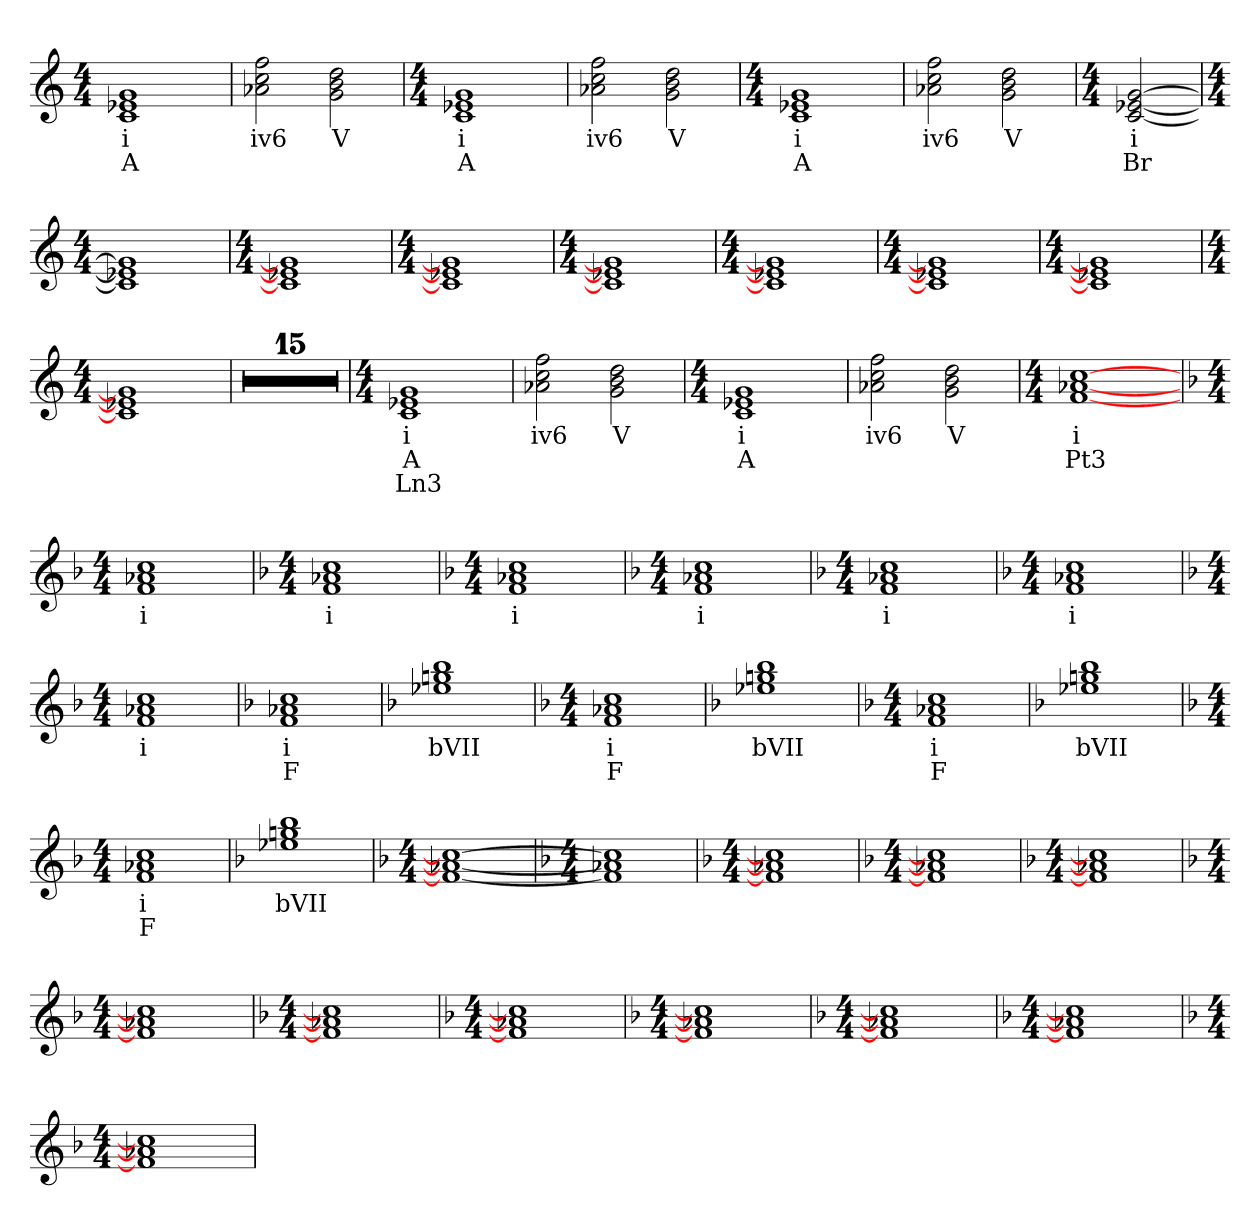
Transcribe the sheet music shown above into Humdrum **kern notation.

**kern	**text	**text	**text
*part1	*part1	*part1	*part1
*staff1	*staff1	*staff1	*staff1
*k[]	*	*	*
*C:	*	*	*
*M4/4	*	*	*
=	=	=	=
1c 1e-X 1g	i	A	.
=	=	=	=
*k[]	*	*	*
*C:	*	*	*
2a-X 2cc 2ff	iv6	.	.
2g 2b 2dd	V	.	.
=	=	=	=
*k[]	*	*	*
*C:	*	*	*
*M4/4	*	*	*
1c 1e-X 1g	i	A	.
=	=	=	=
*k[]	*	*	*
*C:	*	*	*
2a-X 2cc 2ff	iv6	.	.
2g 2b 2dd	V	.	.
=	=	=	=
*k[]	*	*	*
*C:	*	*	*
*M4/4	*	*	*
1c 1e-X 1g	i	A	.
=	=	=	=
*k[]	*	*	*
*C:	*	*	*
2a-X 2cc 2ff	iv6	.	.
2g 2b 2dd	V	.	.
=	=	=	=
*k[]	*	*	*
*C:	*	*	*
*M4/4	*	*	*
[2c [2e-X [2g	i	Br	.
=	=	=	=
*k[]	*	*	*
*C:	*	*	*
*M4/4	*	*	*
1c] 1e-X] 1g]	.	.	.
=	=	=	=
*k[]	*	*	*
*C:	*	*	*
*M4/4	*	*	*
1c] 1e-X] 1g]	.	.	.
=	=	=	=
*k[]	*	*	*
*C:	*	*	*
*M4/4	*	*	*
1c] 1e-X] 1g]	.	.	.
=	=	=	=
*k[]	*	*	*
*C:	*	*	*
*M4/4	*	*	*
1c] 1e-X] 1g]	.	.	.
=	=	=	=
*k[]	*	*	*
*C:	*	*	*
*M4/4	*	*	*
1c] 1e-X] 1g]	.	.	.
=	=	=	=
*k[]	*	*	*
*C:	*	*	*
*M4/4	*	*	*
1c] 1e-X] 1g]	.	.	.
=	=	=	=
*k[]	*	*	*
*C:	*	*	*
*M4/4	*	*	*
1c] 1e-X] 1g]	.	.	.
=	=	=	=
*k[]	*	*	*
*C:	*	*	*
*M4/4	*	*	*
1c] 1e-X] 1g]	.	.	.
=	=	=	=
*k[]	*	*	*
*C:	*	*	*
1r	.	.	.
=	=	=	=
*k[]	*	*	*
*C:	*	*	*
1r	.	.	.
=	=	=	=
*k[]	*	*	*
*C:	*	*	*
1r	.	.	.
=	=	=	=
*k[]	*	*	*
*C:	*	*	*
1r	.	.	.
=	=	=	=
*k[]	*	*	*
*C:	*	*	*
1r	.	.	.
=	=	=	=
*k[]	*	*	*
*C:	*	*	*
1r	.	.	.
=	=	=	=
*k[]	*	*	*
*C:	*	*	*
1r	.	.	.
=	=	=	=
*k[]	*	*	*
*C:	*	*	*
1r	.	.	.
=	=	=	=
*k[]	*	*	*
*C:	*	*	*
1r	.	.	.
=	=	=	=
*k[]	*	*	*
*C:	*	*	*
1r	.	.	.
=	=	=	=
*k[]	*	*	*
*C:	*	*	*
1r	.	.	.
=	=	=	=
*k[]	*	*	*
*C:	*	*	*
1r	.	.	.
=	=	=	=
*k[]	*	*	*
*C:	*	*	*
1r	.	.	.
=	=	=	=
*k[]	*	*	*
*C:	*	*	*
1r	.	.	.
=	=	=	=
*k[]	*	*	*
*C:	*	*	*
1r	.	.	.
=	=	=	=
*k[]	*	*	*
*C:	*	*	*
*M4/4	*	*	*
1c 1e-X 1g	i	A	Ln3
=	=	=	=
*k[]	*	*	*
*C:	*	*	*
2a-X 2cc 2ff	iv6	.	.
2g 2b 2dd	V	.	.
=	=	=	=
*k[]	*	*	*
*C:	*	*	*
*M4/4	*	*	*
1c 1e-X 1g	i	A	.
=	=	=	=
*k[]	*	*	*
*C:	*	*	*
2a-X 2cc 2ff	iv6	.	.
2g 2b 2dd	V	.	.
=	=	=	=
*k[]	*	*	*
*C:	*	*	*
*M4/4	*	*	*
[1f [1a-X [1cc	i	Pt3	.
=	=	=	=
*k[b-]	*	*	*
*F:	*	*	*
*M4/4	*	*	*
1f 1a-X 1cc	i	.	.
=	=	=	=
*k[b-]	*	*	*
*F:	*	*	*
*M4/4	*	*	*
1f 1a-X 1cc	i	.	.
=	=	=	=
*k[b-]	*	*	*
*F:	*	*	*
*M4/4	*	*	*
1f 1a-X 1cc	i	.	.
=	=	=	=
*k[b-]	*	*	*
*F:	*	*	*
*M4/4	*	*	*
1f 1a-X 1cc	i	.	.
=	=	=	=
*k[b-]	*	*	*
*F:	*	*	*
*M4/4	*	*	*
1f 1a-X 1cc	i	.	.
=	=	=	=
*k[b-]	*	*	*
*F:	*	*	*
*M4/4	*	*	*
1f 1a-X 1cc	i	.	.
=	=	=	=
*k[b-]	*	*	*
*F:	*	*	*
*M4/4	*	*	*
1f 1a-X 1cc	i	.	.
=	=	=	=
*k[b-]	*	*	*
*F:	*	*	*
1f 1a-X 1cc	i	F	.
=	=	=	=
*k[b-]	*	*	*
*F:	*	*	*
1ee-X 1ggn 1bb-	bVII	.	.
=	=	=	=
*k[b-]	*	*	*
*F:	*	*	*
*M4/4	*	*	*
1f 1a-X 1cc	i	F	.
=	=	=	=
*k[b-]	*	*	*
*F:	*	*	*
1ee-X 1ggn 1bb-	bVII	.	.
=	=	=	=
*k[b-]	*	*	*
*F:	*	*	*
*M4/4	*	*	*
1f 1a-X 1cc	i	F	.
=	=	=	=
*k[b-]	*	*	*
*F:	*	*	*
1ee-X 1ggn 1bb-	bVII	.	.
=	=	=	=
*k[b-]	*	*	*
*F:	*	*	*
*M4/4	*	*	*
1f 1a-X 1cc	i	F	.
=	=	=	=
*k[b-]	*	*	*
*F:	*	*	*
1ee-X 1ggn 1bb-	bVII	.	.
=	=	=	=
*k[b-]	*	*	*
*F:	*	*	*
*M4/4	*	*	*
1f_ 1a-X_ 1cc_	.	.	.
=	=	=	=
*k[b-]	*	*	*
*F:	*	*	*
*M4/4	*	*	*
1f] 1a-X] 1cc]	.	.	.
=	=	=	=
*k[b-]	*	*	*
*F:	*	*	*
*M4/4	*	*	*
1f] 1a-X] 1cc]	.	.	.
=	=	=	=
*k[b-]	*	*	*
*F:	*	*	*
*M4/4	*	*	*
1f] 1a-X] 1cc]	.	.	.
=	=	=	=
*k[b-]	*	*	*
*F:	*	*	*
*M4/4	*	*	*
1f] 1a-X] 1cc]	.	.	.
=	=	=	=
*k[b-]	*	*	*
*F:	*	*	*
*M4/4	*	*	*
1f] 1a-X] 1cc]	.	.	.
=	=	=	=
*k[b-]	*	*	*
*F:	*	*	*
*M4/4	*	*	*
1f] 1a-X] 1cc]	.	.	.
=	=	=	=
*k[b-]	*	*	*
*F:	*	*	*
*M4/4	*	*	*
1f] 1a-X] 1cc]	.	.	.
=	=	=	=
*k[b-]	*	*	*
*F:	*	*	*
*M4/4	*	*	*
1f] 1a-X] 1cc]	.	.	.
=	=	=	=
*k[b-]	*	*	*
*F:	*	*	*
*M4/4	*	*	*
1f] 1a-X] 1cc]	.	.	.
=	=	=	=
*k[b-]	*	*	*
*F:	*	*	*
*M4/4	*	*	*
1f] 1a-X] 1cc]	.	.	.
=	=	=	=
*k[b-]	*	*	*
*F:	*	*	*
*M4/4	*	*	*
1f] 1a-X] 1cc]	.	.	.
=	=	=	=
*-	*-	*-	*-
